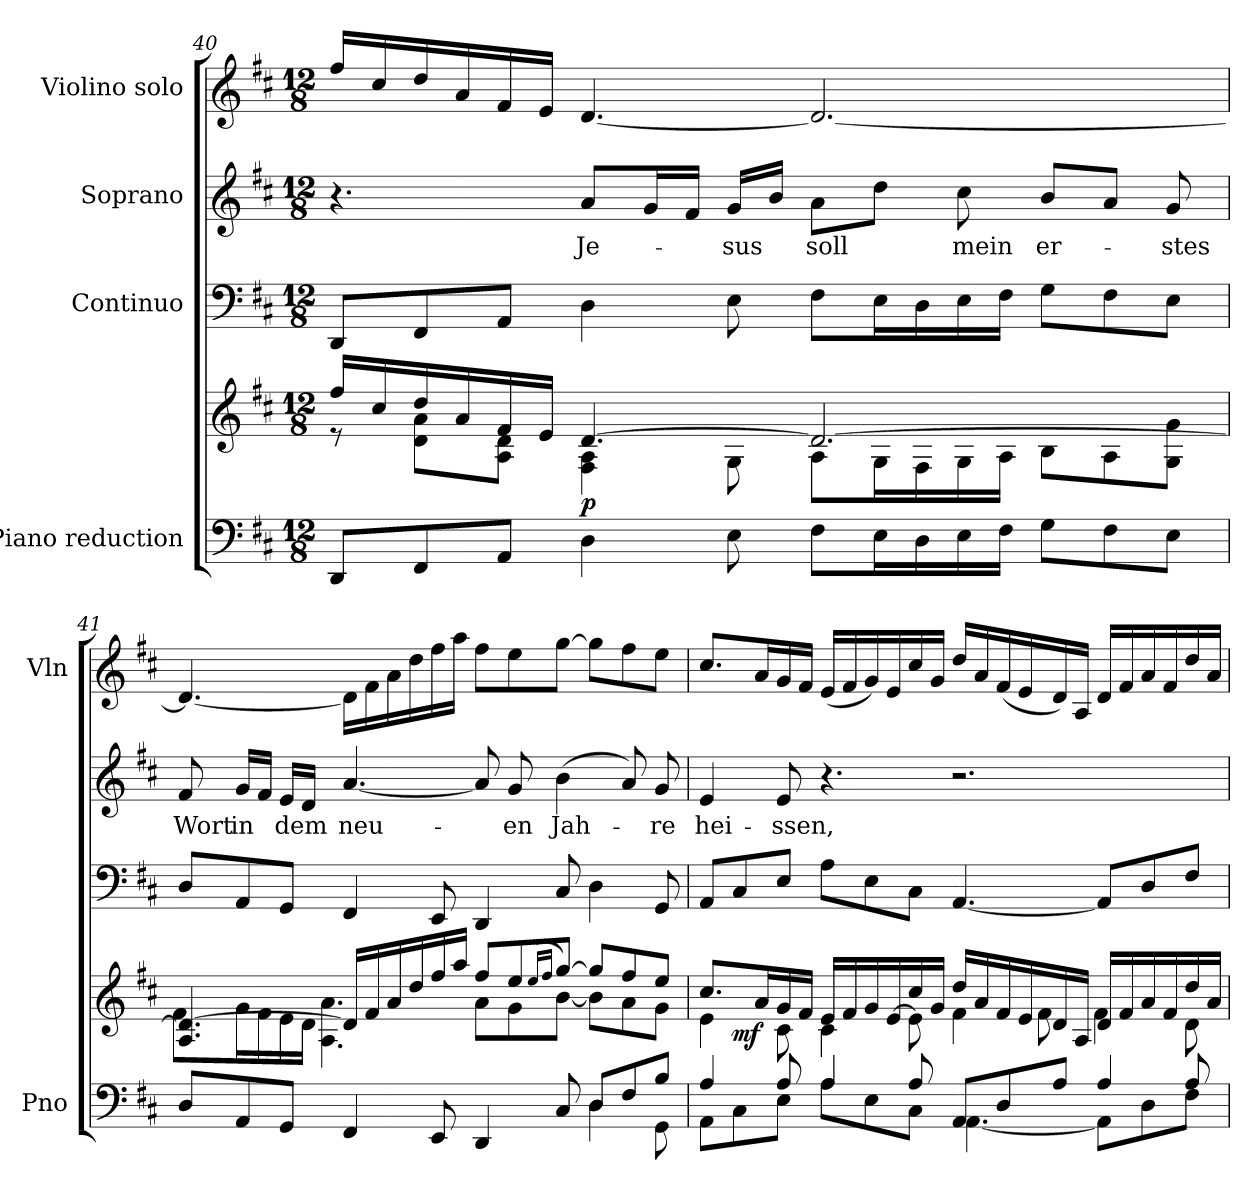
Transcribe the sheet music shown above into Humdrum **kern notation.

**kern	**kern	**dynam	**kern	**kern	**text	**kern
*part4	*part4	*part4	*part3	*part2	*part2	*part1
*staff5	*staff4	*staff4/5	*staff3	*staff2	*staff2	*staff1
*I"Piano reduction	*	*	*I"Continuo	*I"Soprano	*	*I"Violino solo
*I'Pno	*	*	*	*	*	*I'Vln
*clefF4	*clefG2	*	*clefF4	*clefG2	*	*clefG2
*k[f#c#]	*k[f#c#]	*	*k[f#c#]	*k[f#c#]	*	*k[f#c#]
*M12/8	*M12/8	*	*M12/8	*M12/8	*	*M12/8
=40	=40	=40	=40	=40	=40	=40
*	*^	*	*	*	*	*
8DD/L	16ff#/LL	8r	.	8DD/L	4.r	.	16ff#/LL
.	16cc#/	.	.	.	.	.	16cc#/
8FF#/	16dd/	8d\ 8a\L	.	8FF#/	.	.	16dd/
.	16a/	.	.	.	.	.	16a/
8AA/J	16f#/	8A\ 8d\J	.	8AA/J	.	.	16f#/
.	16e/JJ	.	.	.	.	.	16e/JJ
!	!	!	!LO:DY:b	!	!	!LO:LY:b	!
4D\	[4.d/	4F#\ 4A\	p	4D\	8a/L	Je-	[4.d/
.	.	.	.	.	16g/L	.	.
.	.	.	.	.	16f#/JJ	.	.
!	!	!	!	!	!	!LO:LY:b	!
8E\	.	8G\	.	8E\	16g/LL	-sus	.
.	.	.	.	.	16b/JJ	.	.
!	!	!	!	!	!	!LO:LY:b	!
8F#\L	2.d/_	8A\L	.	8F#\L	8a\L	soll	2.d/_
16E\L	.	16G\L	.	16E\L	8dd\J	.	.
16D\	.	16F#\	.	16D\	.	.	.
!	!	!	!	!	!	!LO:LY:b	!
16E\	.	16G\	.	16E\	8cc#\	mein	.
16F#\JJ	.	16A\JJ	.	16F#\JJ	.	.	.
!	!	!	!	!	!	!LO:LY:b	!
8G\L	.	8B\L	.	8G\L	8b/L	er-	.
8F#\	.	8A\	.	8F#\	8a/J	.	.
!	!	!	!	!	!	!LO:LY:b	!
8E\J	.	8G\ 8g\J	.	8E\J	8g/	-stes	.
=41	=41	=41	=41	=41	=41	=41	=41
*^	*	*	*	*	*	*	*
!	!	!	!	!	!	!	!LO:LY:b	!
8D/L	2.ryy	4.A/ 4.d/_	8f#\L	.	8D/L	8f#/	Wort	4.d/_
!	!	!	!	!	!	!	!LO:LY:b	!
8AA/	.	.	16g\L	.	8AA/	16g/LL	in	.
.	.	.	16f#\	.	.	16f#/JJ	.	.
!	!	!	!	!	!	!	!LO:LY:b	!
8GG/J	.	.	16e\	.	8GG/J	16e/LL	dem	.
.	.	.	16d\JJ	.	.	16d/JJ	.	.
!	!	!	!	!	!	!	!LO:LY:b	!
4FF#/	.	16d/LL]	4.A\ 4.a\	.	4FF#/	[4.a/	neu-	16d\LL]
.	.	16f#/	.	.	.	.	.	16f#\
.	.	16a/	.	.	.	.	.	16a\
.	.	16dd/	.	.	.	.	.	16dd\
8EE/	.	16ff#/	.	.	8EE/	.	.	16ff#\
.	.	16aa/JJ	.	.	.	.	.	16aa\JJ
4DD/	4.ryy	8ff#/L	8a\L	.	4DD/	8a/]	.	8ff#\L
!	!	!	!	!	!	!	!LO:LY:b	!
.	.	8ee/	8g\	.	.	8g/	-en	8ee\
.	.	(16qee/LL	.	.	.	.	.	.
.	.	16qff#/JJ	.	.	.	.	.	.
!	!	!	!	!	!	!	!LO:LY:b	!
8C#/	.	[8gg/J)	[8b\J	.	8C#/	(4b\	Jah-	[8gg\J
8D/L	4D\	8gg/L]	8b\L]	.	4D\	.	.	8gg\L]
8F#/	.	8ff#/	8a\	.	.	8a/)	.	8ff#\
!	!	!	!	!	!	!	!LO:LY:b	!
8B/J	8GG\	8ee/J	8g\J	.	8GG/	8g/	-re	8ee\J
!!LO:LB:g=z
=42	=42	=42	=42	=42	=42	=42	=42	=42
!	!	!	!	!	!	!	!LO:LY:b	!
*	*	*	*^	*	*	*	*	*
4A/	8AA\L	8.cc#/L	4e\	8ryy	.	8AA/L	4e/	hei-	8.cc#/L
!	!	!	!	!	!LO:DY:b	!	!	!	!
.	8C#\	.	.	1ryy	mf	8C#/	.	.	.
.	.	16a/L	.	.	.	.	.	.	16a/L
!	!	!	!	!	!	!	!	!LO:LY:b	!
8A/	8E\J	16g/	8c#\	.	.	8E/J	8e/	-ssen,	16g/
.	.	16f#/JJ	.	.	.	.	.	.	16f#/JJ
4A/	8A\L	16e/LL	4c#\	.	.	8A\L	4.r	.	(16e/LL
.	.	16f#/	.	.	.	.	.	.	16f#/
.	8E\	16g/	.	.	.	8E\	.	.	16g/)
.	.	[<16e/	.	.	.	.	.	.	16e/
8A/	8C#\J	16cc#/	8e\]	.	.	8C#\J	.	.	16cc#/
.	.	16g/JJ	.	.	.	.	.	.	16g/JJ
8AA/L	[4.AA\	16dd/LL	4f#\	.	.	[4.AA/	2.r	.	16dd/LL
.	.	16a/	.	.	.	.	.	.	16a/
8D/	.	16f#/	.	.	.	.	.	.	(16f#/
.	.	16e/	.	.	.	.	.	.	16e/
8A/J	.	16d/	8f#\	.	.	.	.	.	16d/)
.	.	16A/JJ	.	.	.	.	.	.	16A/JJ
4A/	8AA\L]	16d/LL	4f#\	4.ryy	.	8AA/L]	.	.	16d/LL
.	.	16f#/	.	.	.	.	.	.	16f#/
.	8D\	16a/	.	.	.	8D/	.	.	16a/
.	.	16f#/	.	.	.	.	.	.	16f#/
8A/	8F#\J	16dd/	8d\	.	.	8F#/J	.	.	16dd/
.	.	16a/JJ	.	.	.	.	.	.	16a/JJ
*v	*v	*	*	*	*	*	*	*	*
*	*v	*v	*v	*	*	*	*	*
=	=	=	=	=	=	=
*-	*-	*-	*-	*-	*-	*-
